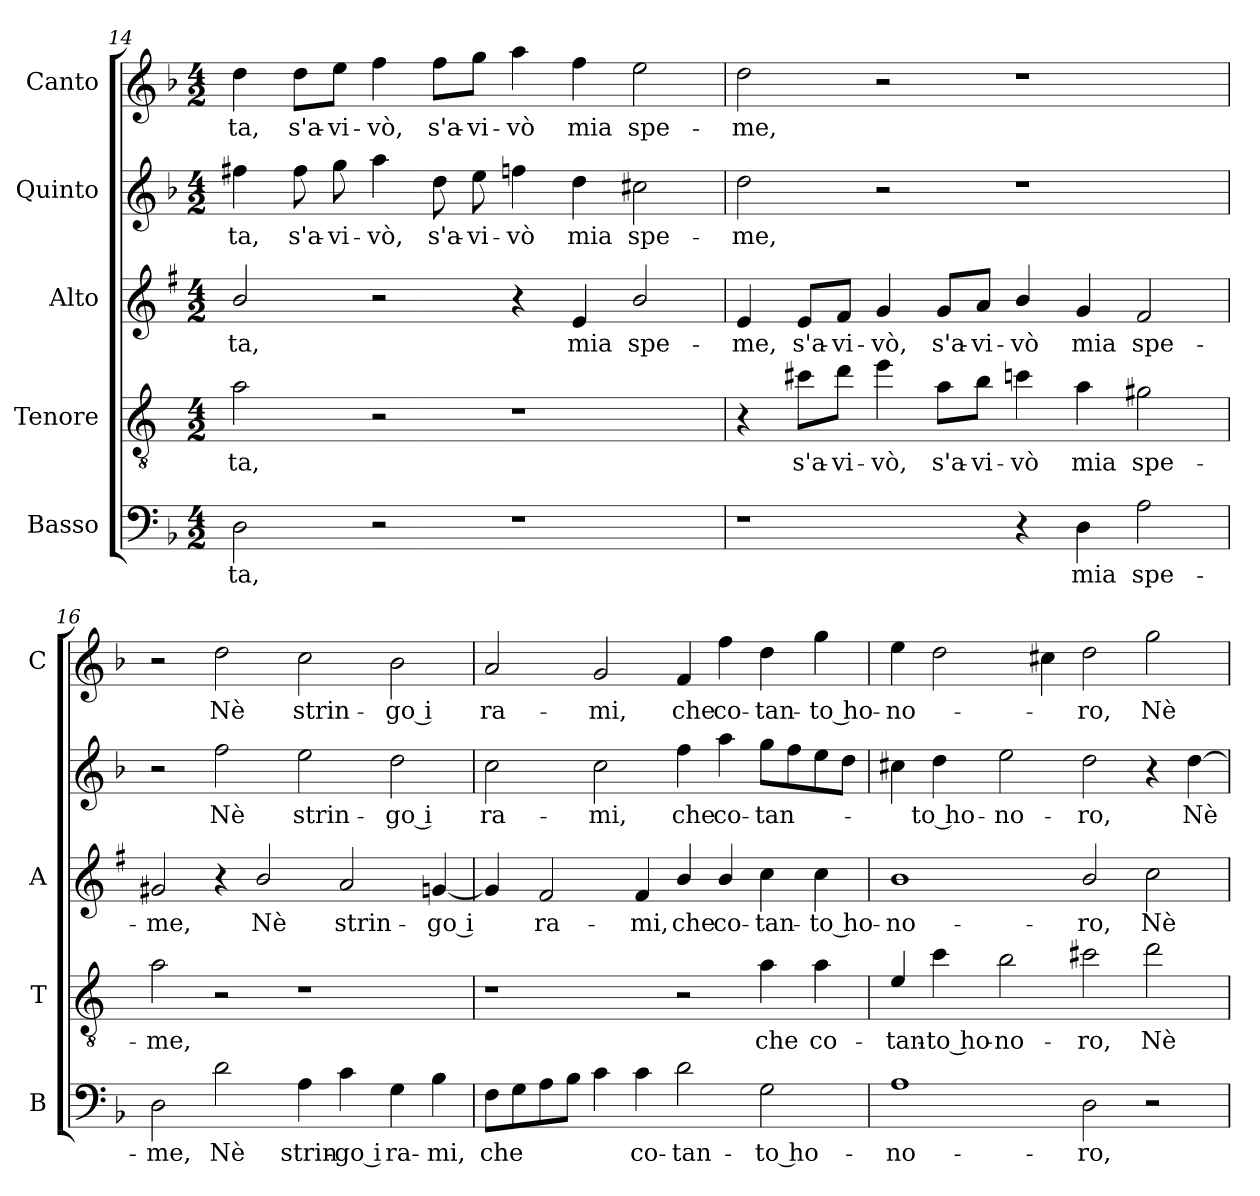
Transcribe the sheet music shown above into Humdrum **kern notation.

**kern	**text	**kern	**text	**kern	**text	**kern	**text	**kern	**text
*part5	*part5	*part4	*part4	*part3	*part3	*part2	*part2	*part1	*part1
*staff5	*staff5	*staff4	*staff4	*staff3	*staff3	*staff2	*staff2	*staff1	*staff1
*I"Basso	*	*I"Tenore	*	*I"Alto	*	*I"Quinto	*	*I"Canto	*
*I'B	*	*I'T	*	*I'A	*	*	*	*I'C	*
*clefF4	*	*clefGv2	*	*clefG2	*	*clefG2	*	*clefG2	*
*	*	*ITrd4c7	*	*ITrd1c2	*	*	*	*	*
*k[b-]	*	*k[b-]	*	*k[b-]	*	*k[b-]	*	*k[b-]	*
*F:	*	*F:	*	*F:	*	*F:	*	*F:	*
*M4/2	*	*M4/2	*	*M4/2	*	*M4/2	*	*M4/2	*
=14	=14	=14	=14	=14	=14	=14	=14	=14	=14
!	!LO:LY:b	!	!LO:LY:b	!	!LO:LY:b	!	!LO:LY:b	!	!LO:LY:b
2D\	-ta,	2d\	-ta,	2a/	-ta,	4ff#X\	-ta,	4dd\	-ta,
!	!	!	!	!	!	!	!LO:LY:b	!	!LO:LY:b
.	.	.	.	.	.	8ff#\	s'a-	8dd\L	s'a-
!	!	!	!	!	!	!	!LO:LY:b	!	!LO:LY:b
.	.	.	.	.	.	8gg\	-vi-	8ee\J	-vi-
!	!	!	!	!	!	!	!LO:LY:b	!	!LO:LY:b
2r	.	2r	.	2r	.	4aa\	-vò,	4ff\	-vò,
!	!	!	!	!	!	!	!LO:LY:b	!	!LO:LY:b
.	.	.	.	.	.	8dd\	s'a-	8ff\L	s'a-
!	!	!	!	!	!	!	!LO:LY:b	!	!LO:LY:b
.	.	.	.	.	.	8ee\	-vi-	8gg\J	-vi-
!	!	!	!	!	!	!	!LO:LY:b	!	!LO:LY:b
1r	.	1r	.	4r	.	4ffn\	-vò	4aa\	-vò
!	!	!	!	!	!LO:LY:b	!	!LO:LY:b	!	!LO:LY:b
.	.	.	.	4d/	mia	4dd\	mia	4ff\	mia
!	!	!	!	!	!LO:LY:b	!	!LO:LY:b	!	!LO:LY:b
.	.	.	.	2a/	spe-	2cc#X\	spe-	2ee\	spe-
!!LO:PB:g=z
=15	=15	=15	=15	=15	=15	=15	=15	=15	=15
!	!	!	!	!	!LO:LY:b	!	!LO:LY:b	!	!LO:LY:b
1r	.	4r	.	4d/	-me,	2dd\	-me,	2dd\	-me,
!	!	!	!LO:LY:b	!	!LO:LY:b	!	!	!	!
.	.	8f#X\L	s'a-	8d/L	s'a-	.	.	.	.
!	!	!	!LO:LY:b	!	!LO:LY:b	!	!	!	!
.	.	8g\J	-vi-	8e/J	-vi-	.	.	.	.
!	!	!	!LO:LY:b	!	!LO:LY:b	!	!	!	!
.	.	4a\	-vò,	4f/	-vò,	2r	.	2r	.
!	!	!	!LO:LY:b	!	!LO:LY:b	!	!	!	!
.	.	8d\L	s'a-	8f/L	s'a-	.	.	.	.
!	!	!	!LO:LY:b	!	!LO:LY:b	!	!	!	!
.	.	8e\J	-vi-	8g/J	-vi-	.	.	.	.
!	!	!	!LO:LY:b	!	!LO:LY:b	!	!	!	!
4r	.	4fn\	-vò	4a/	-vò	1r	.	1r	.
!	!LO:LY:b	!	!LO:LY:b	!	!LO:LY:b	!	!	!	!
4D\	mia	4d\	mia	4f/	mia	.	.	.	.
!	!LO:LY:b	!	!LO:LY:b	!	!LO:LY:b	!	!	!	!
2A\	spe-	2c#X\	spe-	2e/	spe-	.	.	.	.
=16	=16	=16	=16	=16	=16	=16	=16	=16	=16
!	!LO:LY:b	!	!LO:LY:b	!	!LO:LY:b	!	!	!	!
2D\	-me,	2d\	-me,	2f#X/	-me,	2r	.	2r	.
!	!LO:LY:b	!	!	!	!	!	!LO:LY:b	!	!LO:LY:b
2d\	Nè	2r	.	4r	.	2ff\	Nè	2dd\	Nè
!	!	!	!	!	!LO:LY:b	!	!	!	!
.	.	.	.	2a/	Nè	.	.	.	.
!	!LO:LY:b	!	!	!	!	!	!LO:LY:b	!	!LO:LY:b
4A\	strin-	1r	.	.	.	2ee\	strin-	2cc\	strin-
!	!LO:LY:b	!	!	!	!LO:LY:b	!	!	!	!
4c\	-go i	.	.	2g/	strin-	.	.	.	.
!	!LO:LY:b	!	!	!	!	!	!LO:LY:b	!	!LO:LY:b
4G\	ra-	.	.	.	.	2dd\	-go i	2b-\	-go i
!	!LO:LY:b	!	!	!	!LO:LY:b	!	!	!	!
4B-\	-mi,	.	.	[4fn/	-go i	.	.	.	.
=17	=17	=17	=17	=17	=17	=17	=17	=17	=17
!	!LO:LY:b	!	!	!	!	!	!LO:LY:b	!	!LO:LY:b
8F\L	che	1r	.	4f/]	.	2cc\	ra-	2a/	ra-
8G\	.	.	.	.	.	.	.	.	.
!	!	!	!	!	!LO:LY:b	!	!	!	!
8A\	.	.	.	2e/	ra-	.	.	.	.
8B-\J	.	.	.	.	.	.	.	.	.
!	!	!	!	!	!	!	!LO:LY:b	!	!LO:LY:b
4c\	.	.	.	.	.	2cc\	-mi,	2g/	-mi,
!	!LO:LY:b	!	!	!	!LO:LY:b	!	!	!	!
4c\	co-	.	.	4e/	-mi,	.	.	.	.
!	!LO:LY:b	!	!	!	!LO:LY:b	!	!LO:LY:b	!	!LO:LY:b
2d\	-tan-	2r	.	4a/	che	4ff\	che	4f/	che
!	!	!	!	!	!LO:LY:b	!	!LO:LY:b	!	!LO:LY:b
.	.	.	.	4a/	co-	4aa\	co-	4ff\	co-
!	!LO:LY:b	!	!LO:LY:b	!	!LO:LY:b	!	!LO:LY:b	!	!LO:LY:b
2G\	-to ho-	4d\	che	4b-\	-tan-	8gg\L	-tan-	4dd\	-tan-
.	.	.	.	.	.	8ff\	.	.	.
!	!	!	!LO:LY:b	!	!LO:LY:b	!	!	!	!LO:LY:b
.	.	4d\	co-	4b-\	-to ho-	8ee\	.	4gg\	-to ho-
.	.	.	.	.	.	8dd\J	.	.	.
!!LO:LB:g=z
=18	=18	=18	=18	=18	=18	=18	=18	=18	=18
!	!LO:LY:b	!	!LO:LY:b	!	!LO:LY:b	!	!	!	!LO:LY:b
1A	-no-	4A/	-tan-	1a	-no-	4cc#X\	.	4ee\	-no-
!	!	!	!LO:LY:b	!	!	!	!LO:LY:b	!	!
.	.	4f\	-to ho-	.	.	4dd\	-to ho-	2dd\	.
!	!	!	!LO:LY:b	!	!	!	!LO:LY:b	!	!
.	.	2e\	-no-	.	.	2ee\	-no-	.	.
.	.	.	.	.	.	.	.	4cc#X\	.
!	!LO:LY:b	!	!LO:LY:b	!	!LO:LY:b	!	!LO:LY:b	!	!LO:LY:b
2D\	-ro,	2f#X\	-ro,	2a/	-ro,	2dd\	-ro,	2dd\	-ro,
!	!	!	!LO:LY:b	!	!LO:LY:b	!	!	!	!LO:LY:b
2r	.	2g\	Nè	2b-\	Nè	4r	.	2gg\	Nè
!	!	!	!	!	!	!	!LO:LY:b	!	!
.	.	.	.	.	.	[4dd\	Nè	.	.
=	=	=	=	=	=	=	=	=	=
*-	*-	*-	*-	*-	*-	*-	*-	*-	*-
